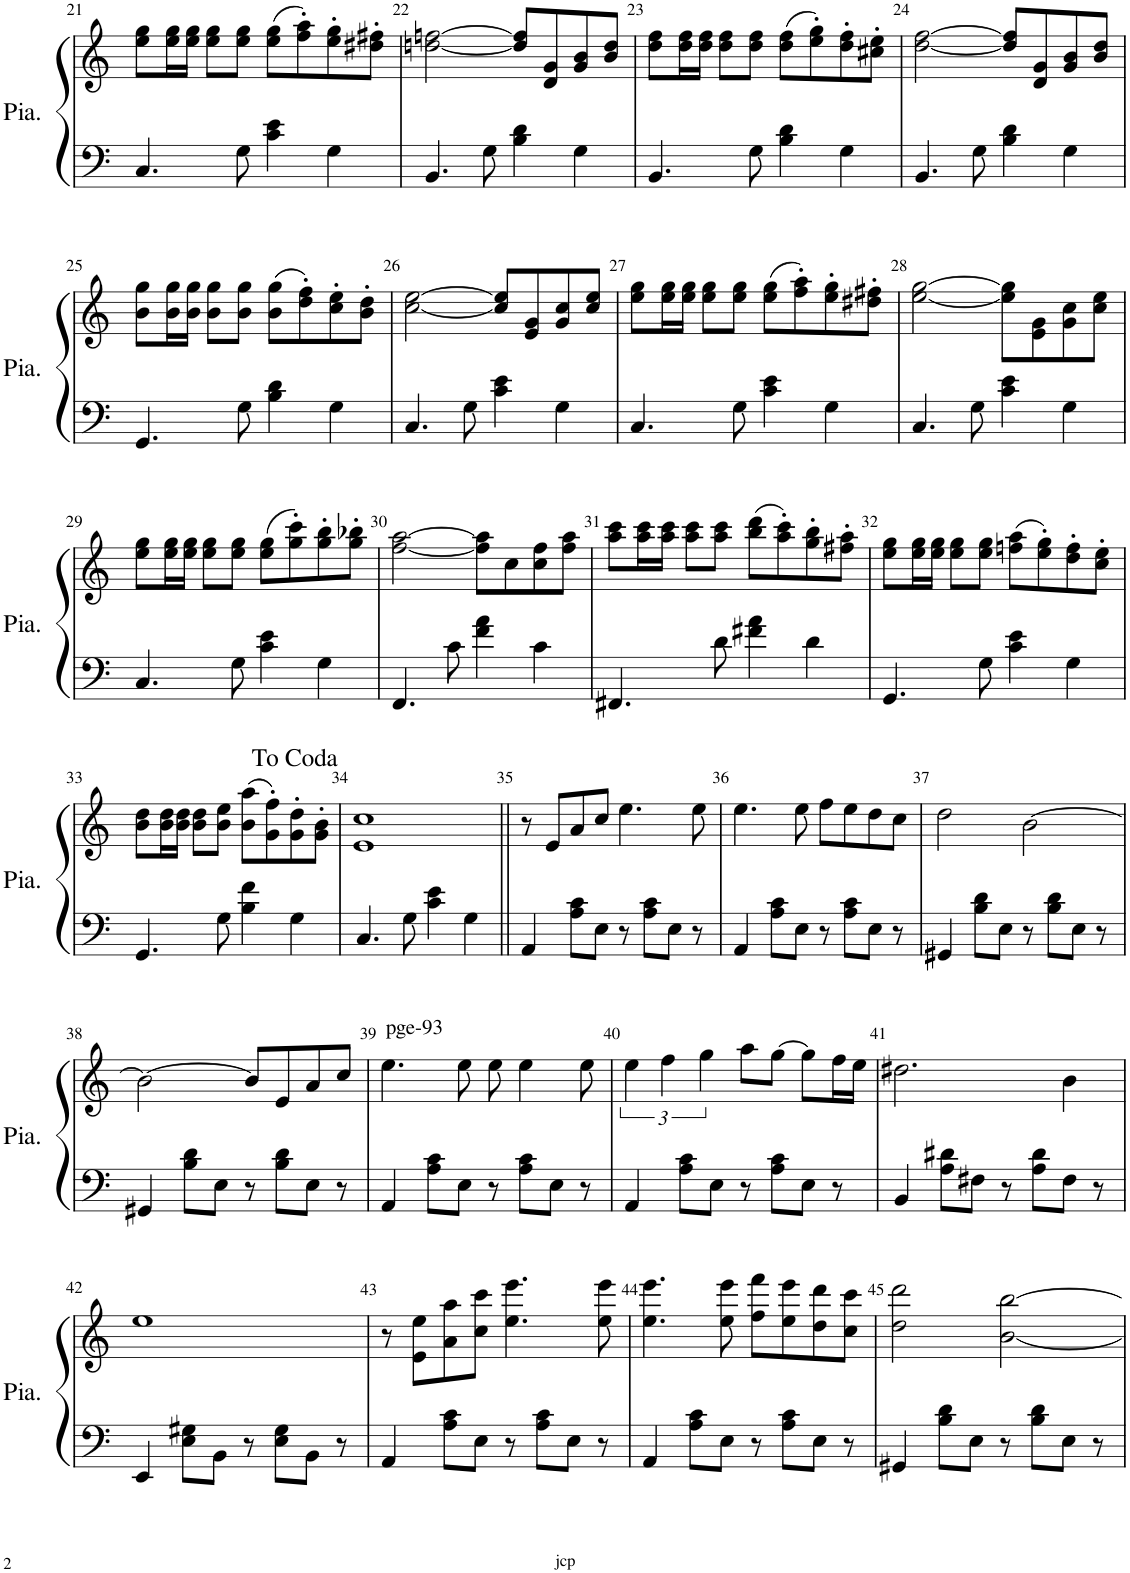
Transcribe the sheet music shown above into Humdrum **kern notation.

**kern	**kern
*part1	*part1
*staff2	*staff1
*I"Piano	*
*I'Pia.	*
!!LO:PB:g=z
*clefF4	*clefG2
*k[]	*k[]
*M4/4	*M4/4
*met(c)	*met(c)
=21	=21
4.C/	8ee\ 8gg\L
.	16ee\ 16gg\L
.	16ee\ 16gg\JJ
.	8ee\ 8gg\L
8G\	8ee\ 8gg\J
4c\ 4e\	(8ee\ 8gg\L
.	8ff\' 8aa\')
4G\	8ee\' 8gg\'
.	8dd#X\' 8ff#X\'J
=22	=22
4.BB/	[2ddn\ [2ffn\
8G\	.
4B\ 4d\	8dd/] 8ff/]L
.	8d/ 8g/
4G\	8g/ 8b/
.	8b/ 8dd/J
=23	=23
4.BB/	8dd\ 8ff\L
.	16dd\ 16ff\L
.	16dd\ 16ff\JJ
.	8dd\ 8ff\L
8G\	8dd\ 8ff\J
4B\ 4d\	(8dd\ 8ff\L
.	8ee\' 8gg\')
4G\	8dd\' 8ff\'
.	8cc#X\' 8ee\'J
=24	=24
4.BB/	[2dd\ [2ff\
8G\	.
4B\ 4d\	8dd/] 8ff/]L
.	8d/ 8g/
4G\	8g/ 8b/
.	8b/ 8dd/J
!!LO:LB:g=z
=25	=25
4.GG/	8b\ 8gg\L
.	16b\ 16gg\L
.	16b\ 16gg\JJ
.	8b\ 8gg\L
8G\	8b\ 8gg\J
4B\ 4d\	(8b\ 8gg\L
.	8dd\' 8ff\')
4G\	8cc\' 8ee\'
.	8b\' 8dd\'J
=26	=26
4.C/	[2cc\ [2ee\
8G\	.
4c\ 4e\	8cc/] 8ee/]L
.	8e/ 8g/
4G\	8g/ 8cc/
.	8cc/ 8ee/J
=27	=27
4.C/	8ee\ 8gg\L
.	16ee\ 16gg\L
.	16ee\ 16gg\JJ
.	8ee\ 8gg\L
8G\	8ee\ 8gg\J
4c\ 4e\	(8ee\ 8gg\L
.	8ff\' 8aa\')
4G\	8ee\' 8gg\'
.	8dd#X\' 8ff#X\'J
=28	=28
4.C/	[2ee\ [2gg\
8G\	.
4c\ 4e\	8ee\] 8gg\]L
.	8e\ 8g\
4G\	8g\ 8cc\
.	8cc\ 8ee\J
!!LO:LB:g=z
=29	=29
4.C/	8ee\ 8gg\L
.	16ee\ 16gg\L
.	16ee\ 16gg\JJ
.	8ee\ 8gg\L
8G\	8ee\ 8gg\J
4c\ 4e\	(8ee\ 8gg\L
.	8gg\' 8ccc\')
4G\	8gg\' 8bb\'
.	8gg\' 8bb-X\'J
=30	=30
4.FF/	[2ff\ [2aa\
8c\	.
4f\ 4a\	8ff\] 8aa\]L
.	8cc\
4c\	8cc\ 8ff\
.	8ff\ 8aa\J
=31	=31
4.FF#X/	8aa\ 8ccc\L
.	16aa\ 16ccc\L
.	16aa\ 16ccc\JJ
.	8aa\ 8ccc\L
8d\	8aa\ 8ccc\J
4f#X\ 4a\	(8bb\ 8ddd\L
.	8aa\' 8ccc\')
4d\	8gg\' 8bb\'
.	8ff#X\' 8aa\'J
=32	=32
4.GG/	8ee\ 8gg\L
.	16ee\ 16gg\L
.	16ee\ 16gg\JJ
.	8ee\ 8gg\L
8G\	8ee\ 8gg\J
4c\ 4e\	(8ffn\ 8aa\L
.	8ee\' 8gg\')
4G\	8dd\' 8ff\'
.	8cc\' 8ee\'J
!!LO:LB:g=z
=33	=33
4.GG/	8b\ 8dd\L
.	16b\ 16dd\L
.	16b\ 16dd\JJ
.	8b\ 8dd\L
8G\	8b\ 8ee\J
4B\ 4f\	(8b\ 8aa\L
.	8g\' 8ff\')
4G\	8g\' 8dd\'
.	8g\' 8b\'J
=34	=34
4.C/	1e 1cc
8G\	.
4c\ 4e\	.
4G\	.
=35||	=35||
4AA/	8r
.	8e/L
8A\ 8c\L	8a/
8E\J	8cc/J
8r	4.ee\
8A\ 8c\L	.
8E\J	.
8r	8ee\
=36	=36
4AA/	4.ee\
8A\ 8c\L	.
8E\J	8ee\
8r	8ff\L
8A\ 8c\L	8ee\
8E\J	8dd\
8r	8cc\J
=37	=37
4GG#X/	2dd\
8B\ 8d\L	.
8E\J	.
8r	[2b\
8B\ 8d\L	.
8E\J	.
8r	.
!!LO:LB:g=z
=38	=38
4GG#X/	2b\_
8B\ 8d\L	.
8E\J	.
8r	8b/L]
8B\ 8d\L	8e/
8E\J	8a/
8r	8cc/J
=39	=39
!	!LO:TX:a:t=pge-93
4AA/	4.ee\
8A\ 8c\L	.
8E\J	8ee\
8r	8ee\
8A\ 8c\L	4ee\
8E\J	.
8r	8ee\
=40	=40
4AA/	6ee\
.	6ff\
8A\ 8c\L	.
.	6gg\
8E\J	.
8r	8aa\L
8A\ 8c\L	[8gg\J
8E\J	8gg\L]
8r	16ff\L
.	16ee\JJ
=41	=41
4BB/	2.dd#X\
8A\ 8d#X\L	.
8F#X\J	.
8r	.
8A\ 8d#\L	.
8F#\J	4b\
8r	.
!!LO:LB:g=z
=42	=42
4EE/	1ee
8E\ 8G#X\L	.
8BB\J	.
8r	.
8E\ 8G#\L	.
8BB\J	.
8r	.
=43	=43
4AA/	8r
.	8e\ 8ee\L
8A\ 8c\L	8a\ 8aa\
8E\J	8cc\ 8ccc\J
8r	4.ee\ 4.eee\
8A\ 8c\L	.
8E\J	.
8r	8ee\ 8eee\
=44	=44
4AA/	4.ee\ 4.eee\
8A\ 8c\L	.
8E\J	8ee\ 8eee\
8r	8ff\ 8fff\L
8A\ 8c\L	8ee\ 8eee\
8E\J	8dd\ 8ddd\
8r	8cc\ 8ccc\J
=45	=45
4GG#X/	2dd\ 2ddd\
8B\ 8d\L	.
8E\J	.
8r	[2b\ [2bb\
8B\ 8d\L	.
8E\J	.
8r	.
=	=
*-	*-
